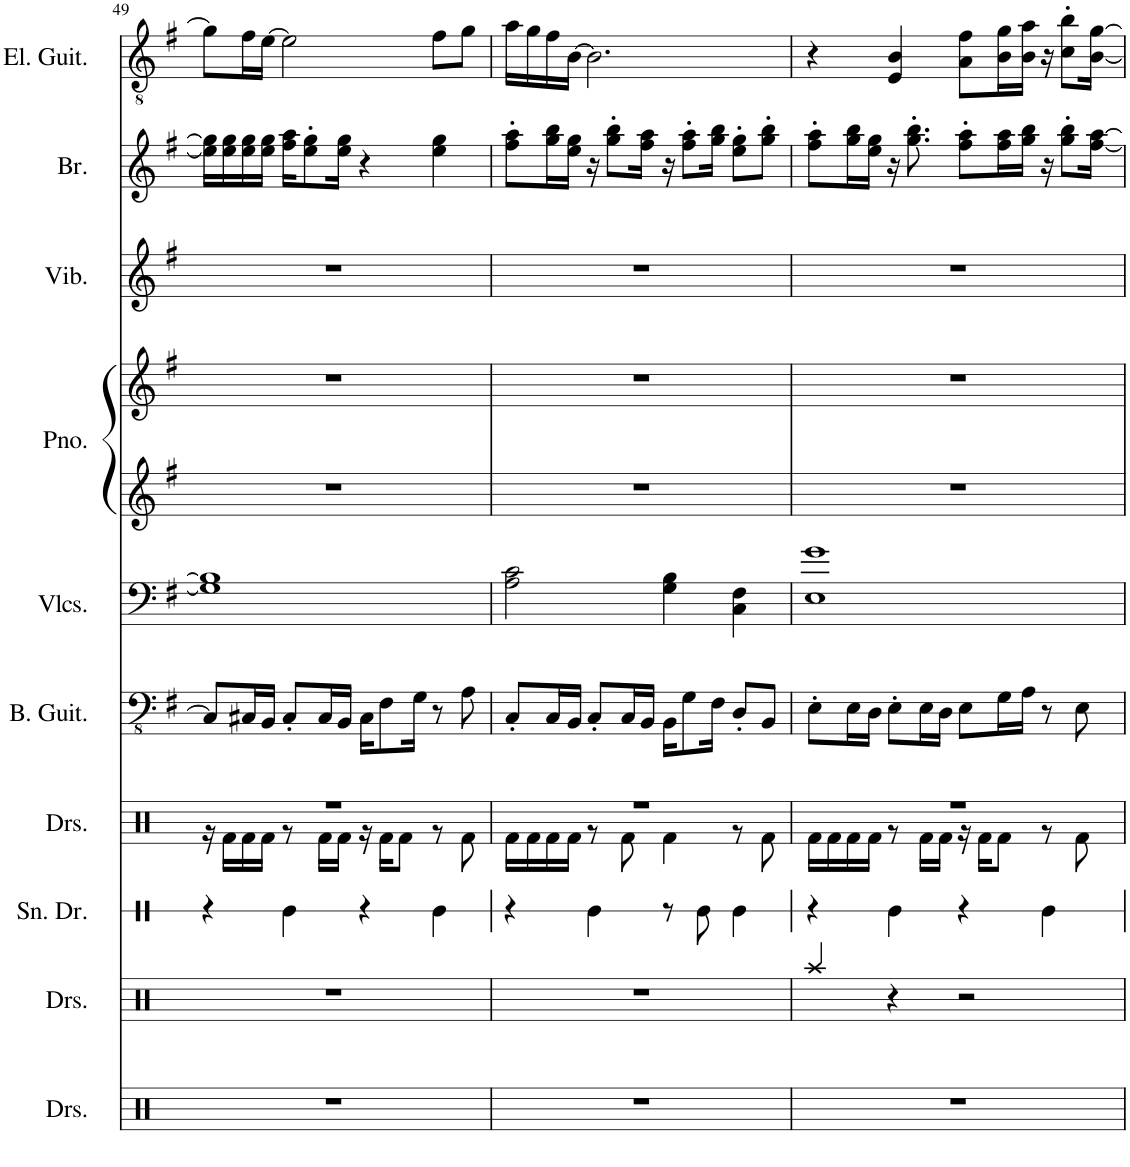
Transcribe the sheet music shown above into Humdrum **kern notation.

**kern	**kern	**kern	**kern	**kern	**kern	**kern	**kern	**kern	**kern	**kern
*part10	*part9	*part8	*part7	*part6	*part5	*part4	*part4	*part3	*part2	*part1
*staff11	*staff10	*staff9	*staff8	*staff7	*staff6	*staff5	*staff4	*staff3	*staff2	*staff1
*I"Drumset	*I"Drumset	*I"Snare Drum	*I"Drumset	*I"Bass Guitar	*I"Violoncellos	*I"Piano	*	*I"Vibraphone	*I"Brass	*I"Electric Guitar
*I'Drs.	*I'Drs.	*I'Sn. Dr.	*I'Drs.	*I'B. Guit.	*I'Vlcs.	*I'Pno.	*	*I'Vib.	*I'Br.	*I'El. Guit.
!!LO:PB:g=z
*clefX	*clefX	*clefX	*clefX	*clefFv4	*clefF4	*clefG2	*clefG2	*clefG2	*clefG2	*clefGv2
*k[]	*k[]	*k[]	*k[]	*k[f#]	*k[f#]	*k[f#]	*k[f#]	*k[f#]	*k[f#]	*k[f#]
*M4/4	*M4/4	*M4/4	*M4/4	*M4/4	*M4/4	*M4/4	*M4/4	*M4/4	*M4/4	*M4/4
=49	=49	=49	=49	=49	=49	=49	=49	=49	=49	=49
*	*	*	*^	*	*	*	*	*	*	*
1r	1r	4r	1r	16r	8CC#/L]	1G] 1B]	1r	1r	1r	16ee\] 16gg\]LL	8g\L]
.	.	.	.	16Rf\LL	.	.	.	.	.	16ee\ 16gg\	.
.	.	.	.	16Rf\	16CC#X/L	.	.	.	.	16ee\ 16gg\	16f#\L
.	.	.	.	16Rf\JJ	16BBB/JJ	.	.	.	.	16ee\ 16gg\JJ	[16e\JJ
.	.	4Re\	.	8r	8CC#'/L	.	.	.	.	16ff#\ 16aa\KL	2e\]
.	.	.	.	.	.	.	.	.	.	8ee\' 8gg\'	.
.	.	.	.	16Rf\LL	16CC#/L	.	.	.	.	.	.
.	.	.	.	16Rf\JJ	16BBB/JJ	.	.	.	.	16ee\ 16gg\Jk	.
.	.	4r	.	16r	16CC#\KL	.	.	.	.	4r	.
.	.	.	.	16Rf\KL	8FF#\	.	.	.	.	.	.
.	.	.	.	8Rf\J	.	.	.	.	.	.	.
.	.	.	.	.	16GG\Jk	.	.	.	.	.	.
.	.	4Re\	.	8r	8r	.	.	.	.	4ee\ 4gg\	8f#\L
.	.	.	.	8Rf\	8AA\	.	.	.	.	.	8g\J
=50	=50	=50	=50	=50	=50	=50	=50	=50	=50	=50	=50
1r	1r	4r	1r	16Rf\LL	8CC'/L	2A\ 2c\	1r	1r	1r	8ff#\' 8aa\'L	16a\LL
.	.	.	.	16Rf\	.	.	.	.	.	.	16g\
.	.	.	.	16Rf\	16CC/L	.	.	.	.	16gg\ 16bb\L	16f#\
.	.	.	.	16Rf\JJ	16BBB/JJ	.	.	.	.	16ee\ 16gg\JJ	[16B\JJ
.	.	4Re\	.	8r	8CC'/L	.	.	.	.	16r	2.B\]
.	.	.	.	.	.	.	.	.	.	8gg\' 8bb\'L	.
.	.	.	.	8Rf\	16CC/L	.	.	.	.	.	.
.	.	.	.	.	16BBB/JJ	.	.	.	.	16ff#\ 16aa\Jk	.
.	.	8r	.	4Rf\	16BBB\KL	4G\ 4B\	.	.	.	16r	.
.	.	.	.	.	8GG\	.	.	.	.	8ff#\' 8aa\'L	.
.	.	8Re\	.	.	.	.	.	.	.	.	.
.	.	.	.	.	16FF#\Jk	.	.	.	.	16gg\ 16bb\Jk	.
.	.	4Re\	.	8r	8DD'/L	4C\ 4F#\	.	.	.	8ee\' 8gg\'L	.
.	.	.	.	8Rf\	8BBB/J	.	.	.	.	8gg\' 8bb\'J	.
=51	=51	=51	=51	=51	=51	=51	=51	=51	=51	=51	=51
1r	4Raa/	4r	1r	16Rf\LL	8EE'\L	1E 1g	1r	1r	1r	8ff#\' 8aa\'L	4r
.	.	.	.	16Rf\	.	.	.	.	.	.	.
.	.	.	.	16Rf\	16EE\L	.	.	.	.	16gg\ 16bb\L	.
.	.	.	.	16Rf\JJ	16DD\JJ	.	.	.	.	16ee\ 16gg\JJ	.
.	4r	4Re\	.	8r	8EE'\L	.	.	.	.	16r	4E/ 4B/
.	.	.	.	.	.	.	.	.	.	8.gg\' 8.bb\'	.
.	.	.	.	16Rf\LL	16EE\L	.	.	.	.	.	.
.	.	.	.	16Rf\JJ	16DD\JJ	.	.	.	.	.	.
.	2r	4r	.	16r	8EE\L	.	.	.	.	8ff#\' 8aa\'L	8A\ 8f#\L
.	.	.	.	16Rf\KL	.	.	.	.	.	.	.
.	.	.	.	8Rf\J	16GG\L	.	.	.	.	16ff#\ 16aa\L	16B\ 16g\L
.	.	.	.	.	16AA\JJ	.	.	.	.	16gg\ 16bb\JJ	16B\ 16a\JJ
.	.	4Re\	.	8r	8r	.	.	.	.	16r	16r
.	.	.	.	.	.	.	.	.	.	8gg\' 8bb\'L	8c\' 8b\'L
.	.	.	.	8Rf\	8EE\	.	.	.	.	.	.
.	.	.	.	.	.	.	.	.	.	[16ff#\ [16aa\Jk	[16B\ [16g\Jk
*	*	*	*v	*v	*	*	*	*	*	*	*
=	=	=	=	=	=	=	=	=	=	=
*-	*-	*-	*-	*-	*-	*-	*-	*-	*-	*-
